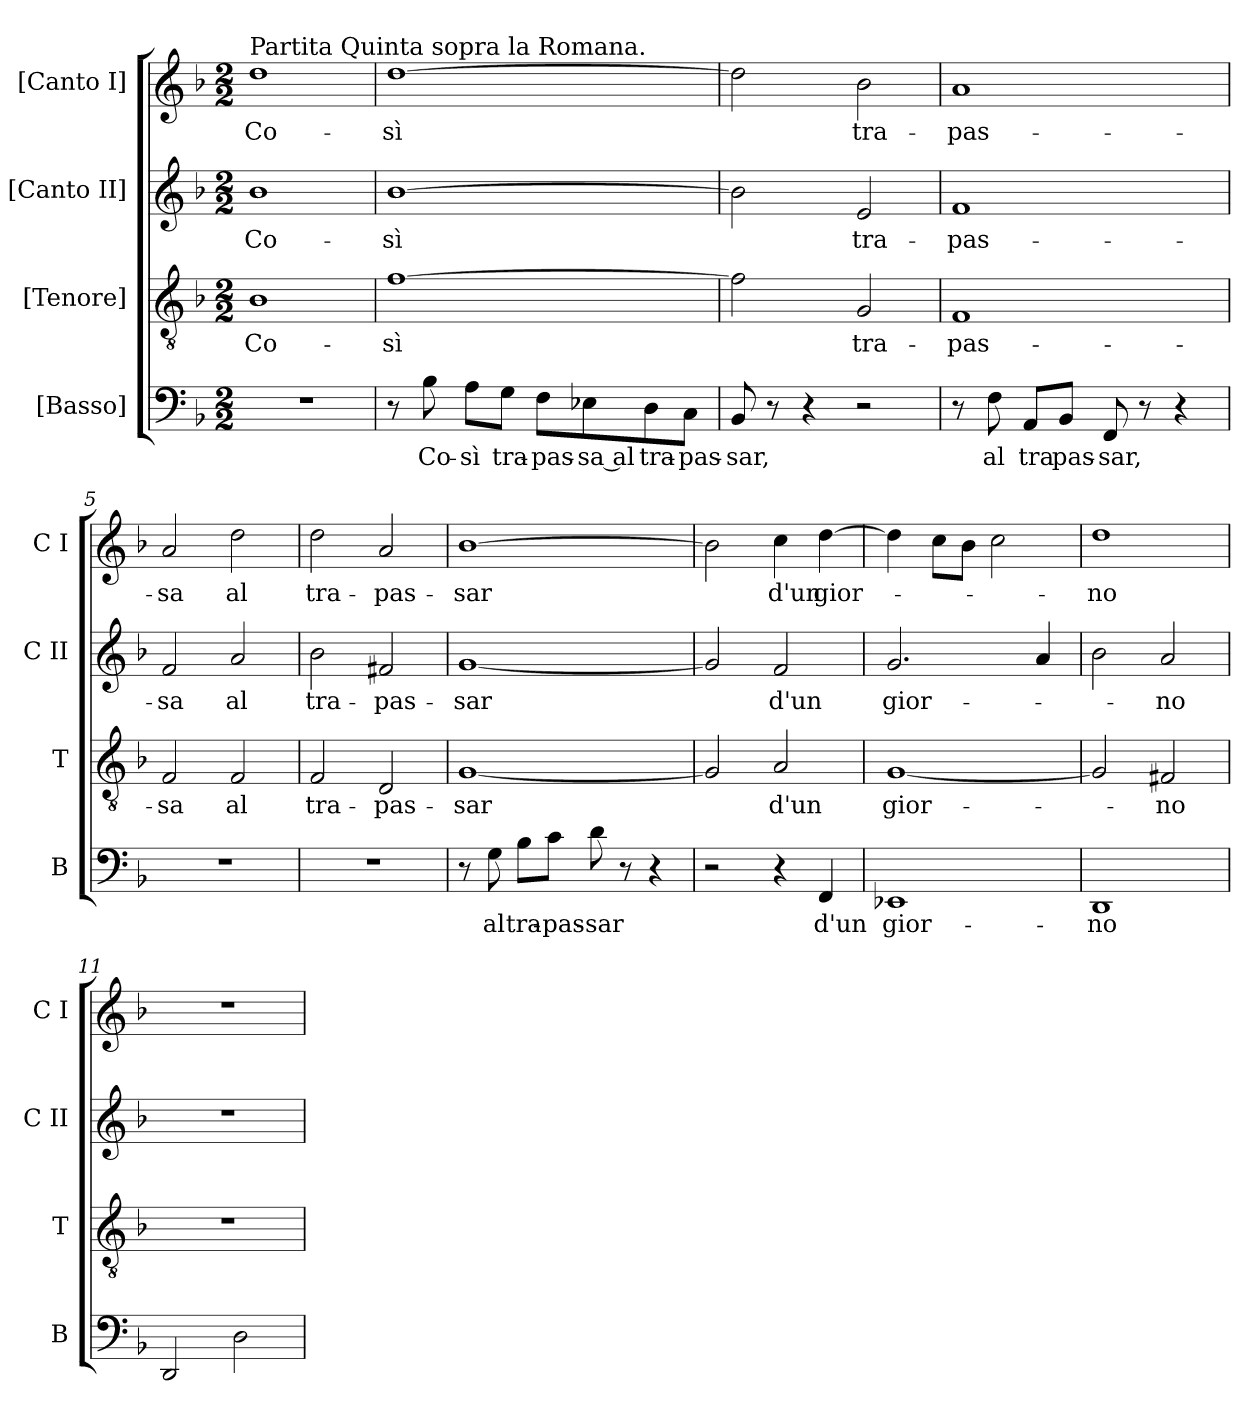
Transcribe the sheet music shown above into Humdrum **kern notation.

**kern	**text	**kern	**text	**kern	**text	**kern	**text
*part4	*part4	*part3	*part3	*part2	*part2	*part1	*part1
*staff4	*staff4	*staff3	*staff3	*staff2	*staff2	*staff1	*staff1
*I"[Basso]	*	*I"[Tenore]	*	*I"[Canto II]	*	*I"[Canto I]	*
*I'B	*	*I'T	*	*I'C II	*	*I'C I	*
*clefF4	*	*clefGv2	*	*clefG2	*	*clefG2	*
*k[b-]	*	*k[b-]	*	*k[b-]	*	*k[b-]	*
*F:	*	*F:	*	*F:	*	*F:	*
*M2/2	*	*M2/2	*	*M2/2	*	*M2/2	*
=1	=1	=1	=1	=1	=1	=1	=1
!	!	!	!	!	!	!LO:TX:a:t=Partita Quinta sopra la Romana.	!
1r	.	1B-	Co-	1b-	Co-	1dd	Co-
=2	=2	=2	=2	=2	=2	=2	=2
8r	.	[1f	-sì	[1b-	-sì	[1dd	-sì
8B-	Co-	.	.	.	.	.	.
8AL	-sì	.	.	.	.	.	.
8GJ	tra-	.	.	.	.	.	.
8FL	-pas-	.	.	.	.	.	.
8E-X	-sa al	.	.	.	.	.	.
8D	tra-	.	.	.	.	.	.
8CJ	-pas-	.	.	.	.	.	.
=3	=3	=3	=3	=3	=3	=3	=3
8BB-	-sar,	2f]	.	2b-]	.	2dd]	.
8r	.	.	.	.	.	.	.
4r	.	.	.	.	.	.	.
2r	.	2G	tra-	2e	tra-	2b-	tra-
=4	=4	=4	=4	=4	=4	=4	=4
8r	.	1F	-pas-	1f	-pas-	1a	-pas-
8F	al	.	.	.	.	.	.
8AAL	tra	.	.	.	.	.	.
8BB-J	pas-	.	.	.	.	.	.
8FF	-sar,	.	.	.	.	.	.
8r	.	.	.	.	.	.	.
4r	.	.	.	.	.	.	.
=5	=5	=5	=5	=5	=5	=5	=5
1r	.	2F	-sa	2f	-sa	2a	-sa
.	.	2F	al	2a	al	2dd	al
=6	=6	=6	=6	=6	=6	=6	=6
1r	.	2F	tra-	2b-	tra-	2dd	tra-
.	.	2D	-pas-	2f#X	-pas-	2a	-pas-
=7	=7	=7	=7	=7	=7	=7	=7
8r	.	[1G	-sar	[1g	-sar	[1b-	-sar
8G	al	.	.	.	.	.	.
8B-L	tra-	.	.	.	.	.	.
8cJ	-pas-	.	.	.	.	.	.
8d	-sar	.	.	.	.	.	.
8r	.	.	.	.	.	.	.
4r	.	.	.	.	.	.	.
=8	=8	=8	=8	=8	=8	=8	=8
2r	.	2G]	.	2g]	.	2b-]	.
4r	.	2A	d'un	2f	d'un	4cc	d'un
4FF	d'un	.	.	.	.	[4dd	gior-
=9	=9	=9	=9	=9	=9	=9	=9
1EE-X	gior-	[1G	gior-	2.g	gior-	4dd]	.
.	.	.	.	.	.	8ccL	.
.	.	.	.	.	.	8b-J	.
.	.	.	.	.	.	2cc	.
.	.	.	.	4a	.	.	.
=10	=10	=10	=10	=10	=10	=10	=10
1DD	-no	2G]	.	2b-	.	1dd	-no
.	.	2F#X	-no	2a	-no	.	.
=11	=11	=11	=11	=11	=11	=11	=11
2DD	.	1r	.	1r	.	1r	.
2D	.	.	.	.	.	.	.
=	=	=	=	=	=	=	=
*-	*-	*-	*-	*-	*-	*-	*-
